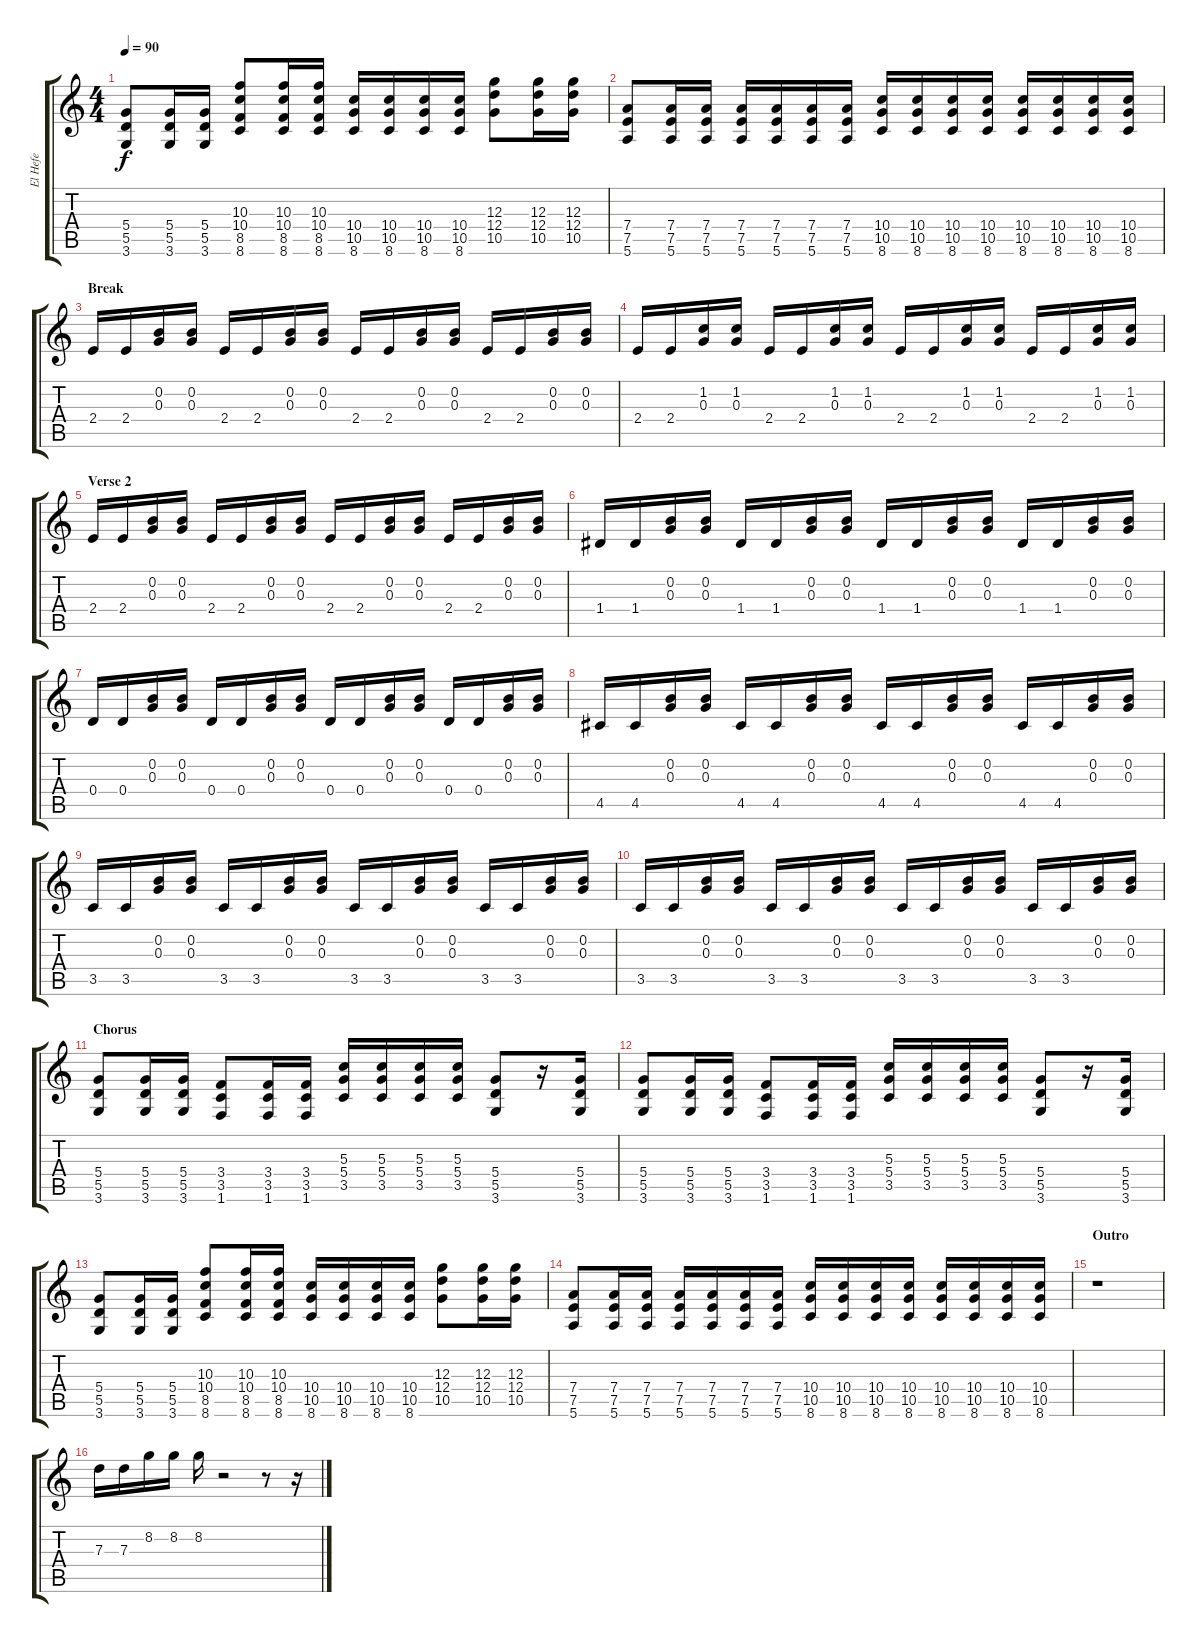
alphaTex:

\track ("El Hefe" "El Hefe") {instrument overdrivenguitar}
\staff {score tabs}
\tuning (E4 B3 G3 D3 A2 E2) {hide}
\ts (4 4)
\tempo 90
\clef g2
\ks c
(5.4 5.5 3.6).8{dy f} (5.4 5.5 3.6).16 (5.4 5.5 3.6).16 (10.3 10.4 8.5 8.6).8 (10.3 10.4 8.5 8.6).16 (10.3 10.4 8.5 8.6).16 (10.4 10.5 8.6).16 (10.4 10.5 8.6).16 (10.4 10.5 8.6).16 (10.4 10.5 8.6).16 (12.3 12.4 10.5).8 (12.3 12.4 10.5).16 (12.3 12.4 10.5).16 |
(7.4 7.5 5.6).8 (7.4 7.5 5.6).16 (7.4 7.5 5.6).16 (7.4 7.5 5.6).16 (7.4 7.5 5.6).16 (7.4 7.5 5.6).16 (7.4 7.5 5.6).16 (10.4 10.5 8.6).16 (10.4 10.5 8.6).16 (10.4 10.5 8.6).16 (10.4 10.5 8.6).16 (10.4 10.5 8.6).16 (10.4 10.5 8.6).16 (10.4 10.5 8.6).16 (10.4 10.5 8.6).16 |
\section ("" "Break")
2.4.16{instrument electricguitarmuted} 2.4.16 (0.2 0.3).16{instrument overdrivenguitar} (0.2 0.3).16 2.4.16{instrument electricguitarmuted} 2.4.16 (0.2 0.3).16{instrument overdrivenguitar} (0.2 0.3).16 2.4.16{instrument electricguitarmuted} 2.4.16 (0.2 0.3).16{instrument overdrivenguitar} (0.2 0.3).16 2.4.16{instrument electricguitarmuted} 2.4.16 (0.2 0.3).16{instrument overdrivenguitar} (0.2 0.3).16 |
2.4.16{instrument electricguitarmuted} 2.4.16 (1.2 0.3).16{instrument overdrivenguitar} (1.2 0.3).16 2.4.16{instrument electricguitarmuted} 2.4.16 (1.2 0.3).16{instrument overdrivenguitar} (1.2 0.3).16 2.4.16{instrument electricguitarmuted} 2.4.16 (1.2 0.3).16{instrument overdrivenguitar} (1.2 0.3).16 2.4.16{instrument electricguitarmuted} 2.4.16 (1.2 0.3).16{instrument overdrivenguitar} (1.2 0.3).16 |
\section ("" "Verse 2")
2.4.16{instrument electricguitarmuted} 2.4.16 (0.2 0.3).16{instrument overdrivenguitar} (0.2 0.3).16 2.4.16{instrument electricguitarmuted} 2.4.16 (0.2 0.3).16{instrument overdrivenguitar} (0.2 0.3).16 2.4.16{instrument electricguitarmuted} 2.4.16 (0.2 0.3).16{instrument overdrivenguitar} (0.2 0.3).16 2.4.16{instrument electricguitarmuted} 2.4.16 (0.2 0.3).16{instrument overdrivenguitar} (0.2 0.3).16 |
1.4.16{instrument electricguitarmuted} 1.4.16 (0.2 0.3).16{instrument overdrivenguitar} (0.2 0.3).16 1.4.16{instrument electricguitarmuted} 1.4.16 (0.2 0.3).16{instrument overdrivenguitar} (0.2 0.3).16 1.4.16{instrument electricguitarmuted} 1.4.16 (0.2 0.3).16{instrument overdrivenguitar} (0.2 0.3).16 1.4.16{instrument electricguitarmuted} 1.4.16 (0.2 0.3).16{instrument overdrivenguitar} (0.2 0.3).16 |
0.4.16{instrument electricguitarmuted} 0.4.16 (0.2 0.3).16{instrument overdrivenguitar} (0.2 0.3).16 0.4.16{instrument electricguitarmuted} 0.4.16 (0.2 0.3).16{instrument overdrivenguitar} (0.2 0.3).16 0.4.16{instrument electricguitarmuted} 0.4.16 (0.2 0.3).16{instrument overdrivenguitar} (0.2 0.3).16 0.4.16{instrument electricguitarmuted} 0.4.16 (0.2 0.3).16{instrument overdrivenguitar} (0.2 0.3).16 |
4.5.16{instrument electricguitarmuted} 4.5.16 (0.2 0.3).16{instrument overdrivenguitar} (0.2 0.3).16 4.5.16{instrument electricguitarmuted} 4.5.16 (0.2 0.3).16{instrument overdrivenguitar} (0.2 0.3).16 4.5.16{instrument electricguitarmuted} 4.5.16 (0.2 0.3).16{instrument overdrivenguitar} (0.2 0.3).16 4.5.16{instrument electricguitarmuted} 4.5.16 (0.2 0.3).16{instrument overdrivenguitar} (0.2 0.3).16 |
3.5.16{instrument electricguitarmuted} 3.5.16 (0.2 0.3).16{instrument overdrivenguitar} (0.2 0.3).16 3.5.16{instrument electricguitarmuted} 3.5.16 (0.2 0.3).16{instrument overdrivenguitar} (0.2 0.3).16 3.5.16{instrument electricguitarmuted} 3.5.16 (0.2 0.3).16{instrument overdrivenguitar} (0.2 0.3).16 3.5.16{instrument electricguitarmuted} 3.5.16 (0.2 0.3).16{instrument overdrivenguitar} (0.2 0.3).16 |
3.5.16{instrument electricguitarmuted} 3.5.16 (0.2 0.3).16{instrument overdrivenguitar} (0.2 0.3).16 3.5.16{instrument electricguitarmuted} 3.5.16 (0.2 0.3).16{instrument overdrivenguitar} (0.2 0.3).16 3.5.16{instrument electricguitarmuted} 3.5.16 (0.2 0.3).16{instrument overdrivenguitar} (0.2 0.3).16 3.5.16{instrument electricguitarmuted} 3.5.16 (0.2 0.3).16{instrument overdrivenguitar} (0.2 0.3).16 |
\section ("" "Chorus")
(5.4 5.5 3.6).8 (5.4 5.5 3.6).16 (5.4 5.5 3.6).16 (3.4 3.5 1.6).8 (3.4 3.5 1.6).16 (3.4 3.5 1.6).16 (5.3 5.4 3.5).16 (5.3 5.4 3.5).16 (5.3 5.4 3.5).16 (5.3 5.4 3.5).16 (5.4 5.5 3.6).8 r.16 (5.4 5.5 3.6).16 |
(5.4 5.5 3.6).8 (5.4 5.5 3.6).16 (5.4 5.5 3.6).16 (3.4 3.5 1.6).8 (3.4 3.5 1.6).16 (3.4 3.5 1.6).16 (5.3 5.4 3.5).16 (5.3 5.4 3.5).16 (5.3 5.4 3.5).16 (5.3 5.4 3.5).16 (5.4 5.5 3.6).8 r.16 (5.4 5.5 3.6).16 |
(5.4 5.5 3.6).8 (5.4 5.5 3.6).16 (5.4 5.5 3.6).16 (10.3 10.4 8.5 8.6).8 (10.3 10.4 8.5 8.6).16 (10.3 10.4 8.5 8.6).16 (10.4 10.5 8.6).16 (10.4 10.5 8.6).16 (10.4 10.5 8.6).16 (10.4 10.5 8.6).16 (12.3 12.4 10.5).8 (12.3 12.4 10.5).16 (12.3 12.4 10.5).16 |
(7.4 7.5 5.6).8 (7.4 7.5 5.6).16 (7.4 7.5 5.6).16 (7.4 7.5 5.6).16 (7.4 7.5 5.6).16 (7.4 7.5 5.6).16 (7.4 7.5 5.6).16 (10.4 10.5 8.6).16 (10.4 10.5 8.6).16 (10.4 10.5 8.6).16 (10.4 10.5 8.6).16 (10.4 10.5 8.6).16 (10.4 10.5 8.6).16 (10.4 10.5 8.6).16 (10.4 10.5 8.6).16 |
\section ("" "Outro")
r.1 |
7.3.16{volume 16 instrument electricguitarmuted} 7.3.16 8.2.16 8.2.16 8.2.16 r.2 r.8 r.16
